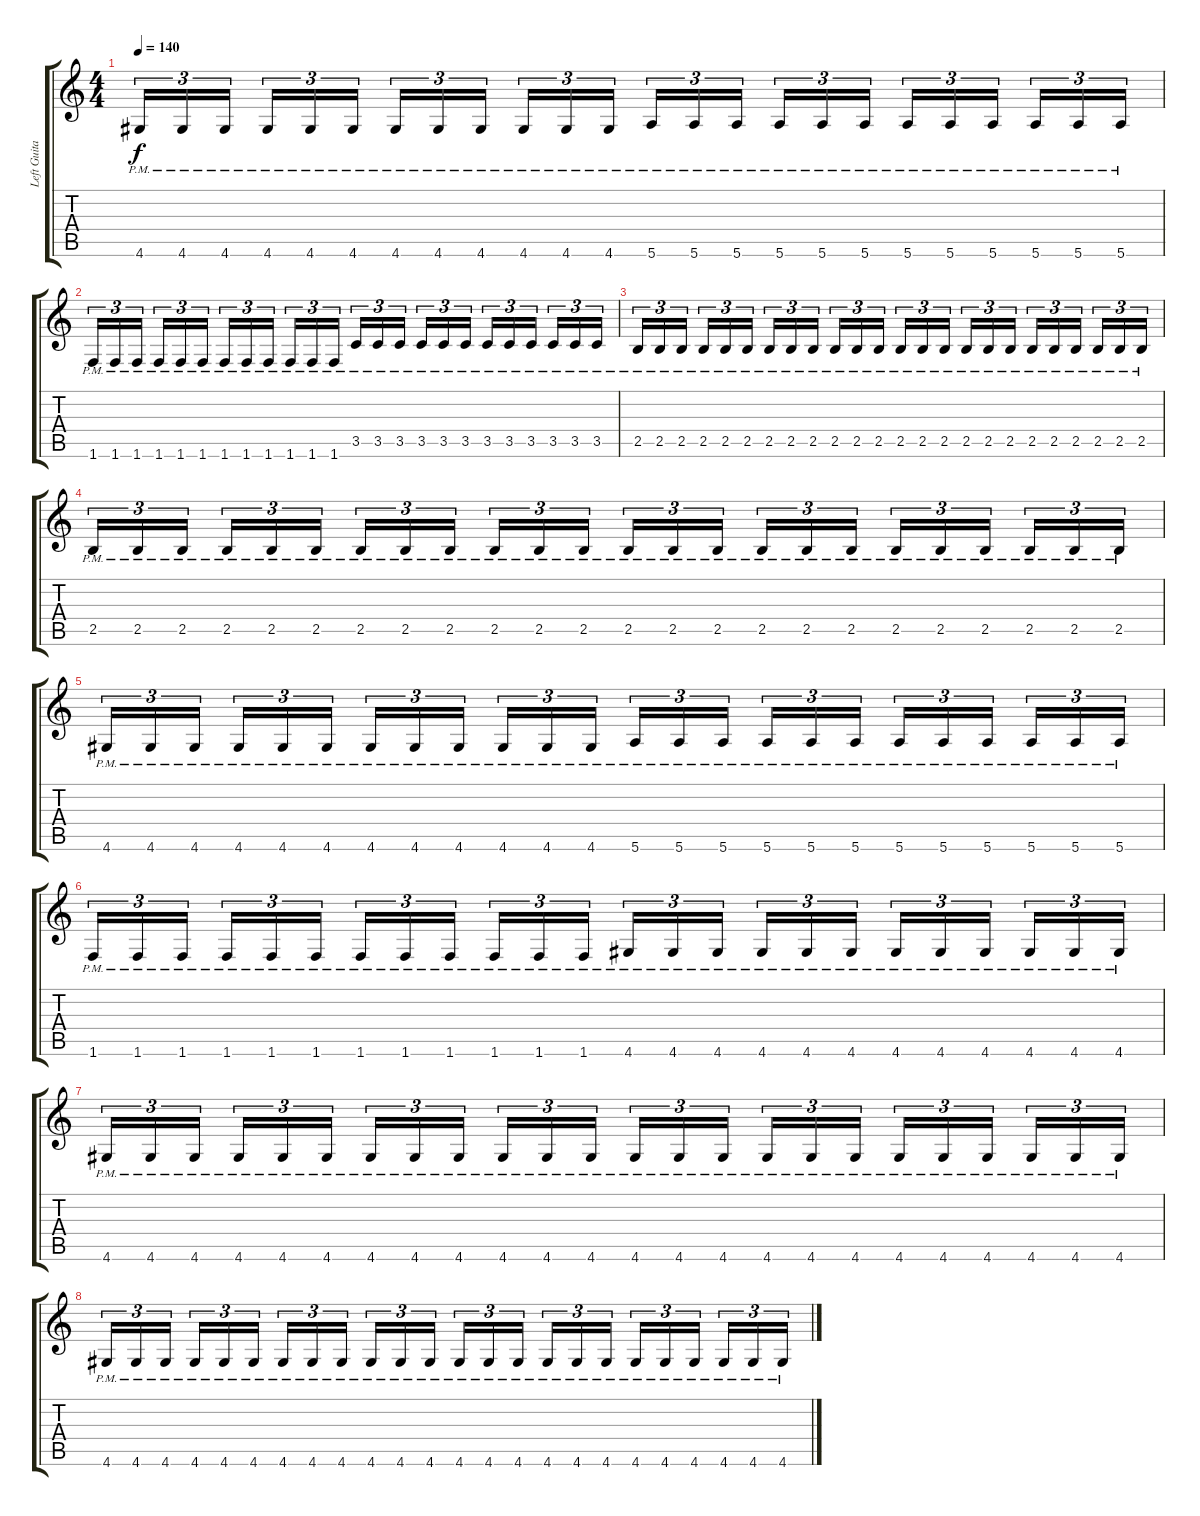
\track ("Left Guitar" "Left Guita") {instrument distortionguitar}
\staff {score tabs}
\tuning (E4 B3 G3 D3 A2 E2) {hide}
\ts (4 4)
\tempo 140
\clef g2
\ks c
4.6{pm}.16{tu (3 2) dy f} 4.6{pm}.16{tu (3 2)} 4.6{pm}.16{tu (3 2) beam splitsecondary} 4.6{pm}.16{tu (3 2)} 4.6{pm}.16{tu (3 2)} 4.6{pm}.16{tu (3 2)} 4.6{pm}.16{tu (3 2)} 4.6{pm}.16{tu (3 2)} 4.6{pm}.16{tu (3 2) beam splitsecondary} 4.6{pm}.16{tu (3 2)} 4.6{pm}.16{tu (3 2)} 4.6{pm}.16{tu (3 2)} 5.6{pm}.16{tu (3 2)} 5.6{pm}.16{tu (3 2)} 5.6{pm}.16{tu (3 2) beam splitsecondary} 5.6{pm}.16{tu (3 2)} 5.6{pm}.16{tu (3 2)} 5.6{pm}.16{tu (3 2)} 5.6{pm}.16{tu (3 2)} 5.6{pm}.16{tu (3 2)} 5.6{pm}.16{tu (3 2) beam splitsecondary} 5.6{pm}.16{tu (3 2)} 5.6{pm}.16{tu (3 2)} 5.6{pm}.16{tu (3 2)} |
1.6{pm}.16{tu (3 2)} 1.6{pm}.16{tu (3 2)} 1.6{pm}.16{tu (3 2) beam splitsecondary} 1.6{pm}.16{tu (3 2)} 1.6{pm}.16{tu (3 2)} 1.6{pm}.16{tu (3 2)} 1.6{pm}.16{tu (3 2)} 1.6{pm}.16{tu (3 2)} 1.6{pm}.16{tu (3 2) beam splitsecondary} 1.6{pm}.16{tu (3 2)} 1.6{pm}.16{tu (3 2)} 1.6{pm}.16{tu (3 2)} 3.5{pm}.16{tu (3 2)} 3.5{pm}.16{tu (3 2)} 3.5{pm}.16{tu (3 2) beam splitsecondary} 3.5{pm}.16{tu (3 2)} 3.5{pm}.16{tu (3 2)} 3.5{pm}.16{tu (3 2)} 3.5{pm}.16{tu (3 2)} 3.5{pm}.16{tu (3 2)} 3.5{pm}.16{tu (3 2) beam splitsecondary} 3.5{pm}.16{tu (3 2)} 3.5{pm}.16{tu (3 2)} 3.5{pm}.16{tu (3 2)} |
2.5{pm}.16{tu (3 2)} 2.5{pm}.16{tu (3 2)} 2.5{pm}.16{tu (3 2) beam splitsecondary} 2.5{pm}.16{tu (3 2)} 2.5{pm}.16{tu (3 2)} 2.5{pm}.16{tu (3 2)} 2.5{pm}.16{tu (3 2)} 2.5{pm}.16{tu (3 2)} 2.5{pm}.16{tu (3 2) beam splitsecondary} 2.5{pm}.16{tu (3 2)} 2.5{pm}.16{tu (3 2)} 2.5{pm}.16{tu (3 2)} 2.5{pm}.16{tu (3 2)} 2.5{pm}.16{tu (3 2)} 2.5{pm}.16{tu (3 2) beam splitsecondary} 2.5{pm}.16{tu (3 2)} 2.5{pm}.16{tu (3 2)} 2.5{pm}.16{tu (3 2)} 2.5{pm}.16{tu (3 2)} 2.5{pm}.16{tu (3 2)} 2.5{pm}.16{tu (3 2) beam splitsecondary} 2.5{pm}.16{tu (3 2)} 2.5{pm}.16{tu (3 2)} 2.5{pm}.16{tu (3 2)} |
2.5{pm}.16{tu (3 2)} 2.5{pm}.16{tu (3 2)} 2.5{pm}.16{tu (3 2) beam splitsecondary} 2.5{pm}.16{tu (3 2)} 2.5{pm}.16{tu (3 2)} 2.5{pm}.16{tu (3 2)} 2.5{pm}.16{tu (3 2)} 2.5{pm}.16{tu (3 2)} 2.5{pm}.16{tu (3 2) beam splitsecondary} 2.5{pm}.16{tu (3 2)} 2.5{pm}.16{tu (3 2)} 2.5{pm}.16{tu (3 2)} 2.5{pm}.16{tu (3 2)} 2.5{pm}.16{tu (3 2)} 2.5{pm}.16{tu (3 2) beam splitsecondary} 2.5{pm}.16{tu (3 2)} 2.5{pm}.16{tu (3 2)} 2.5{pm}.16{tu (3 2)} 2.5{pm}.16{tu (3 2)} 2.5{pm}.16{tu (3 2)} 2.5{pm}.16{tu (3 2) beam splitsecondary} 2.5{pm}.16{tu (3 2)} 2.5{pm}.16{tu (3 2)} 2.5{pm}.16{tu (3 2)} |
4.6{pm}.16{tu (3 2)} 4.6{pm}.16{tu (3 2)} 4.6{pm}.16{tu (3 2) beam splitsecondary} 4.6{pm}.16{tu (3 2)} 4.6{pm}.16{tu (3 2)} 4.6{pm}.16{tu (3 2)} 4.6{pm}.16{tu (3 2)} 4.6{pm}.16{tu (3 2)} 4.6{pm}.16{tu (3 2) beam splitsecondary} 4.6{pm}.16{tu (3 2)} 4.6{pm}.16{tu (3 2)} 4.6{pm}.16{tu (3 2)} 5.6{pm}.16{tu (3 2)} 5.6{pm}.16{tu (3 2)} 5.6{pm}.16{tu (3 2) beam splitsecondary} 5.6{pm}.16{tu (3 2)} 5.6{pm}.16{tu (3 2)} 5.6{pm}.16{tu (3 2)} 5.6{pm}.16{tu (3 2)} 5.6{pm}.16{tu (3 2)} 5.6{pm}.16{tu (3 2) beam splitsecondary} 5.6{pm}.16{tu (3 2)} 5.6{pm}.16{tu (3 2)} 5.6{pm}.16{tu (3 2)} |
1.6{pm}.16{tu (3 2)} 1.6{pm}.16{tu (3 2)} 1.6{pm}.16{tu (3 2) beam splitsecondary} 1.6{pm}.16{tu (3 2)} 1.6{pm}.16{tu (3 2)} 1.6{pm}.16{tu (3 2)} 1.6{pm}.16{tu (3 2)} 1.6{pm}.16{tu (3 2)} 1.6{pm}.16{tu (3 2) beam splitsecondary} 1.6{pm}.16{tu (3 2)} 1.6{pm}.16{tu (3 2)} 1.6{pm}.16{tu (3 2)} 4.6{pm}.16{tu (3 2)} 4.6{pm}.16{tu (3 2)} 4.6{pm}.16{tu (3 2) beam splitsecondary} 4.6{pm}.16{tu (3 2)} 4.6{pm}.16{tu (3 2)} 4.6{pm}.16{tu (3 2)} 4.6{pm}.16{tu (3 2)} 4.6{pm}.16{tu (3 2)} 4.6{pm}.16{tu (3 2) beam splitsecondary} 4.6{pm}.16{tu (3 2)} 4.6{pm}.16{tu (3 2)} 4.6{pm}.16{tu (3 2)} |
4.6{pm}.16{tu (3 2)} 4.6{pm}.16{tu (3 2)} 4.6{pm}.16{tu (3 2) beam splitsecondary} 4.6{pm}.16{tu (3 2)} 4.6{pm}.16{tu (3 2)} 4.6{pm}.16{tu (3 2)} 4.6{pm}.16{tu (3 2)} 4.6{pm}.16{tu (3 2)} 4.6{pm}.16{tu (3 2) beam splitsecondary} 4.6{pm}.16{tu (3 2)} 4.6{pm}.16{tu (3 2)} 4.6{pm}.16{tu (3 2)} 4.6{pm}.16{tu (3 2)} 4.6{pm}.16{tu (3 2)} 4.6{pm}.16{tu (3 2) beam splitsecondary} 4.6{pm}.16{tu (3 2)} 4.6{pm}.16{tu (3 2)} 4.6{pm}.16{tu (3 2)} 4.6{pm}.16{tu (3 2)} 4.6{pm}.16{tu (3 2)} 4.6{pm}.16{tu (3 2) beam splitsecondary} 4.6{pm}.16{tu (3 2)} 4.6{pm}.16{tu (3 2)} 4.6{pm}.16{tu (3 2)} |
4.6{pm}.16{tu (3 2)} 4.6{pm}.16{tu (3 2)} 4.6{pm}.16{tu (3 2) beam splitsecondary} 4.6{pm}.16{tu (3 2)} 4.6{pm}.16{tu (3 2)} 4.6{pm}.16{tu (3 2)} 4.6{pm}.16{tu (3 2)} 4.6{pm}.16{tu (3 2)} 4.6{pm}.16{tu (3 2) beam splitsecondary} 4.6{pm}.16{tu (3 2)} 4.6{pm}.16{tu (3 2)} 4.6{pm}.16{tu (3 2)} 4.6{pm}.16{tu (3 2)} 4.6{pm}.16{tu (3 2)} 4.6{pm}.16{tu (3 2) beam splitsecondary} 4.6{pm}.16{tu (3 2)} 4.6{pm}.16{tu (3 2)} 4.6{pm}.16{tu (3 2)} 4.6{pm}.16{tu (3 2)} 4.6{pm}.16{tu (3 2)} 4.6{pm}.16{tu (3 2) beam splitsecondary} 4.6{pm}.16{tu (3 2)} 4.6{pm}.16{tu (3 2)} 4.6{pm}.16{tu (3 2)}
